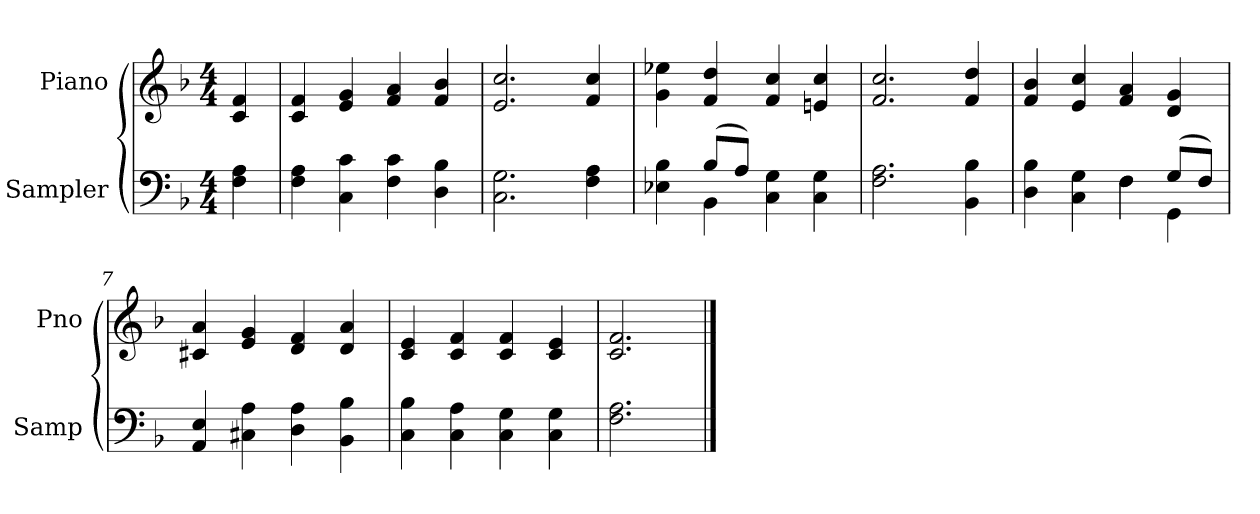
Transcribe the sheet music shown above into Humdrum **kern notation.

**kern	**kern
*part2	*part1
*staff2	*staff1
*I"Sampler	*I"Piano
*I'Samp	*I'Pno
*clefF4	*clefG2
*k[b-]	*k[b-]
*F:	*F:
*M4/4	*M4/4
=1	=1
4F 4A	4c 4f
=2	=2
4F 4A	4c 4f
4C 4c	4e 4g
4F 4c	4f 4a
4D 4B-	4f 4b-
=3	=3
2.C 2.G	2.e 2.cc
4F 4A	4f 4cc
=4	=4
*^	*
4E-X 4B-	4ryy	4g 4ee-X
(8B-/L	4BB-	4f 4dd
8A/J)	.	.
4C 4G	2ryy	4f 4cc
4C 4G	.	4en 4cc
*v	*v	*
=5	=5
2.F 2.A	2.f 2.cc
4BB- 4B-	4f 4dd
=6	=6
*^	*
4D 4B-	2ryy	4f 4b-
4C 4G	.	4e 4cc
4F\	4F	4f 4a
(8G/L	4GG	4d 4g
8F/J)	.	.
*v	*v	*
=7	=7
4AA 4E	4c#X 4a
4C#X 4A	4e 4g
4D 4A	4d 4f
4BB- 4B-	4d 4a
=8	=8
4C 4B-	4c 4e
4C 4A	4c 4f
4C 4G	4c 4f
4C 4G	4c 4e
=9	=9
2.F 2.A	2.c 2.f
==	==
*-	*-
